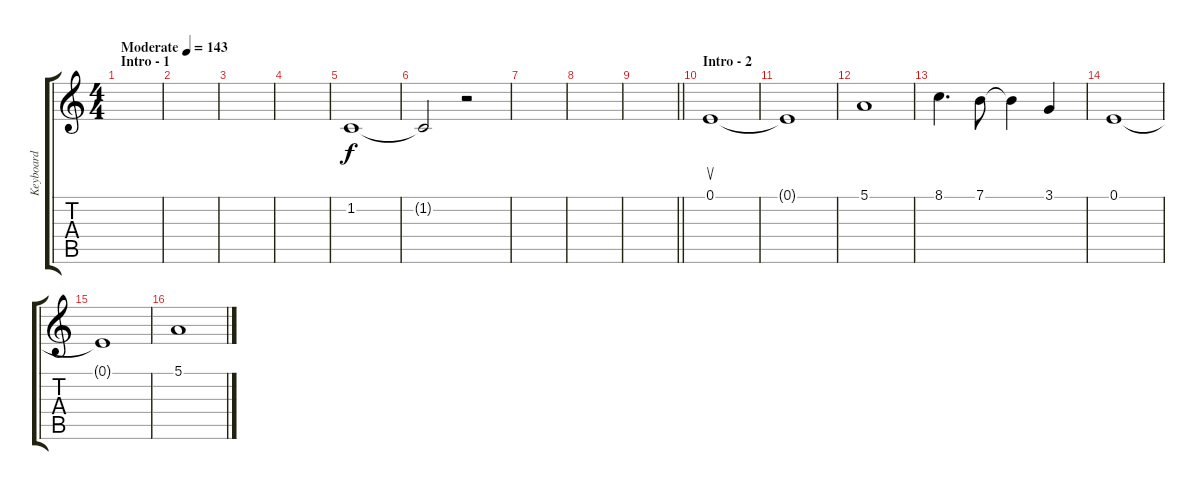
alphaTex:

\track ("Keyboard" "Keyboard") {instrument stringensemble2}
\staff {score tabs}
\tuning (E4 B3 G3 D3 A2 E2) {hide}
\ts (4 4)
\section ("" "Intro - 1")
\tempo (143 "Moderate")
\clef g2
\ks c
|
|
|
|
1.2.1{instrument fx5brightness} |
1.2{t}.2 r.2 |
|
|
\barLineRight lightlight
|
\section ("" "Intro - 2")
0.1.1{su instrument stringensemble1} |
0.1{t}.1 |
5.1.1 |
8.1.4{d} 7.1.8 7.1{t}.4 3.1.4 |
0.1.1 |
0.1{t}.1 |
5.1.1
